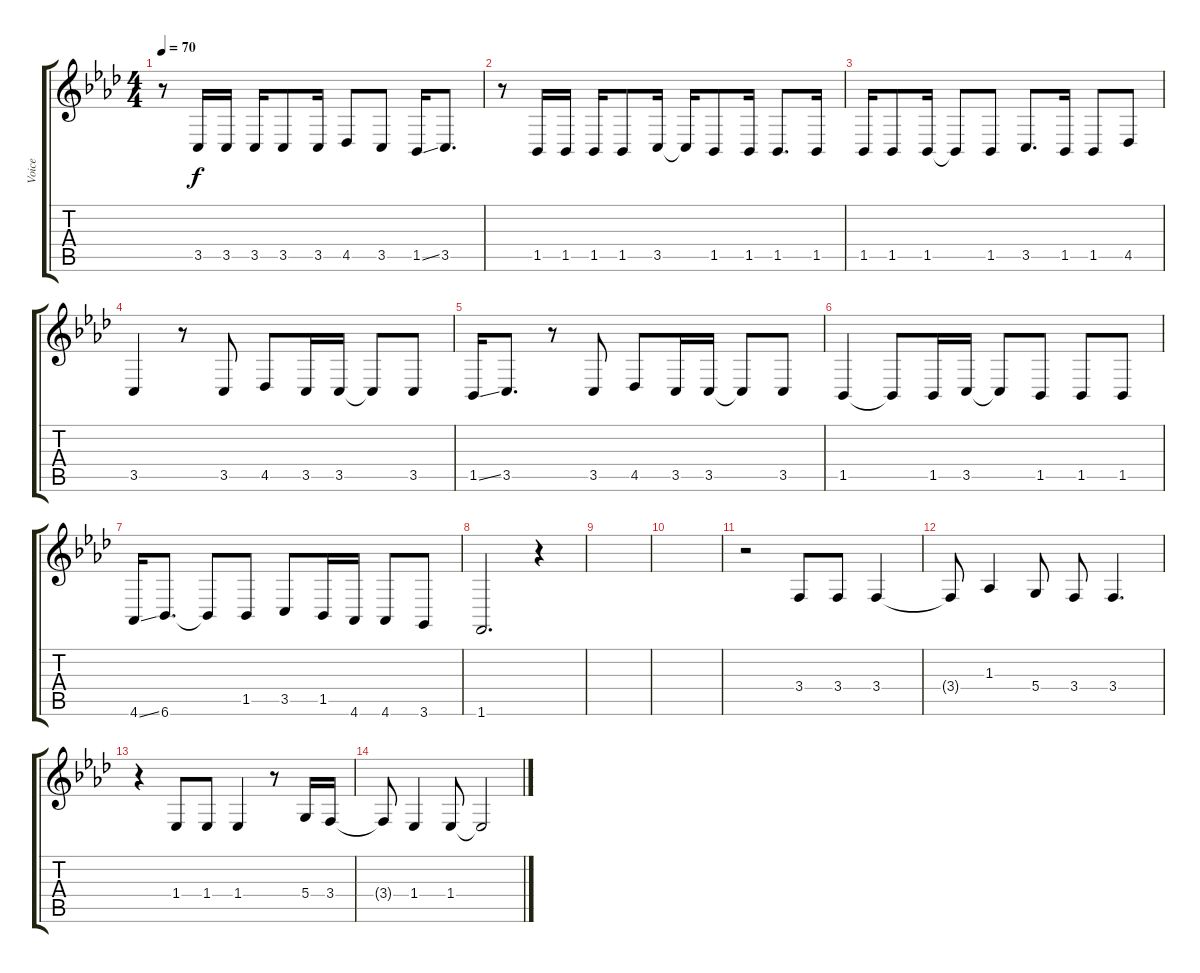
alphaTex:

\track ("Voice" "Voice") {instrument drawbarorgan}
\staff {score tabs}
\tuning (E4 B3 G3 D3 A2 E2) {hide}
\ts (4 4)
\tempo 70
\clef g2
\ks ab
r.8{dy f} 3.5.16 3.5.16 3.5.16 3.5.8 3.5.16 4.5.8 3.5.8 1.5{ss}.16 3.5.8{d} |
r.8 1.5.16 1.5.16 1.5.16 1.5.8 3.5.16 3.5{t}.16 1.5.8 1.5.16 1.5.8{d} 1.5.16 |
1.5.16 1.5.8 1.5.16 1.5{t}.8 1.5.8 3.5.8{d} 1.5.16 1.5.8 4.5.8 |
3.5.4 r.8 3.5.8 4.5.8 3.5.16 3.5.16 3.5{t}.8 3.5.8 |
1.5{ss}.16 3.5.8{d} r.8 3.5.8 4.5.8 3.5.16 3.5.16 3.5{t}.8 3.5.8 |
1.5.4 1.5{t}.8 1.5.16 3.5.16 3.5{t}.8 1.5.8 1.5.8 1.5.8 |
4.6{ss}.16 6.6.8{d} 6.6{t}.8 1.5.8 3.5.8 1.5.16 4.6.16 4.6.8 3.6.8 |
1.6.2{d} r.4 |
|
|
r.2 3.4.8 3.4.8 3.4.4 |
3.4{t}.8 1.3.4 5.4.8 3.4.8 3.4.4{d} |
r.4 1.4.8 1.4.8 1.4.4 r.8 5.4.16 3.4.16 |
3.4{t}.8 1.4.4 1.4.8 1.4{t}.2
